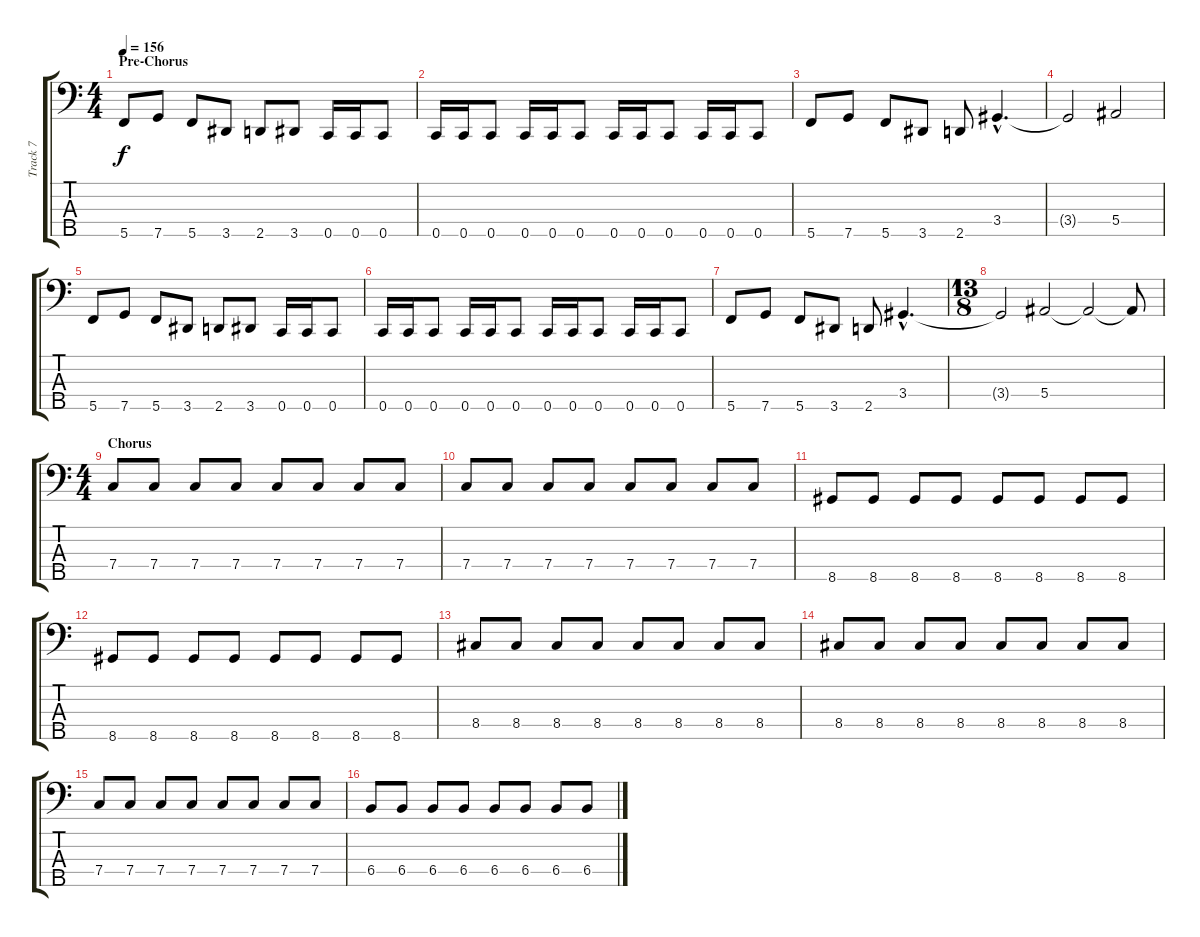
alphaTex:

\track ("Track 7" "Track 7") {instrument electricbasspick}
\staff {score tabs}
\tuning (Ab2 Eb2 Bb1 F1 C1) {hide}
\ts (4 4)
\section ("" "Pre-Chorus")
\tempo 156
\clef f4
\ks c
5.5.8{dy f} 7.5.8 5.5.8 3.5.8 2.5.8 3.5.8 0.5.16 0.5.16 0.5.8 |
0.5.16 0.5.16 0.5.8 0.5.16 0.5.16 0.5.8 0.5.16 0.5.16 0.5.8 0.5.16 0.5.16 0.5.8 |
5.5.8 7.5.8 5.5.8 3.5.8 2.5.8 3.4{hac}.4{d} |
3.4{t}.2 5.4.2 |
5.5.8 7.5.8 5.5.8 3.5.8 2.5.8 3.5.8 0.5.16 0.5.16 0.5.8 |
0.5.16 0.5.16 0.5.8 0.5.16 0.5.16 0.5.8 0.5.16 0.5.16 0.5.8 0.5.16 0.5.16 0.5.8 |
5.5.8 7.5.8 5.5.8 3.5.8 2.5.8 3.4{hac}.4{d} |
\ts (13 8)
3.4{t}.2 5.4.2 5.4{t}.2 5.4{t}.8 |
\ts (4 4)
\section ("" "Chorus")
7.4.8 7.4.8 7.4.8 7.4.8 7.4.8 7.4.8 7.4.8 7.4.8 |
7.4.8 7.4.8 7.4.8 7.4.8 7.4.8 7.4.8 7.4.8 7.4.8 |
8.5.8 8.5.8 8.5.8 8.5.8 8.5.8 8.5.8 8.5.8 8.5.8 |
8.5.8 8.5.8 8.5.8 8.5.8 8.5.8 8.5.8 8.5.8 8.5.8 |
8.4.8 8.4.8 8.4.8 8.4.8 8.4.8 8.4.8 8.4.8 8.4.8 |
8.4.8 8.4.8 8.4.8 8.4.8 8.4.8 8.4.8 8.4.8 8.4.8 |
7.4.8 7.4.8 7.4.8 7.4.8 7.4.8 7.4.8 7.4.8 7.4.8 |
6.4.8 6.4.8 6.4.8 6.4.8 6.4.8 6.4.8 6.4.8 6.4.8
